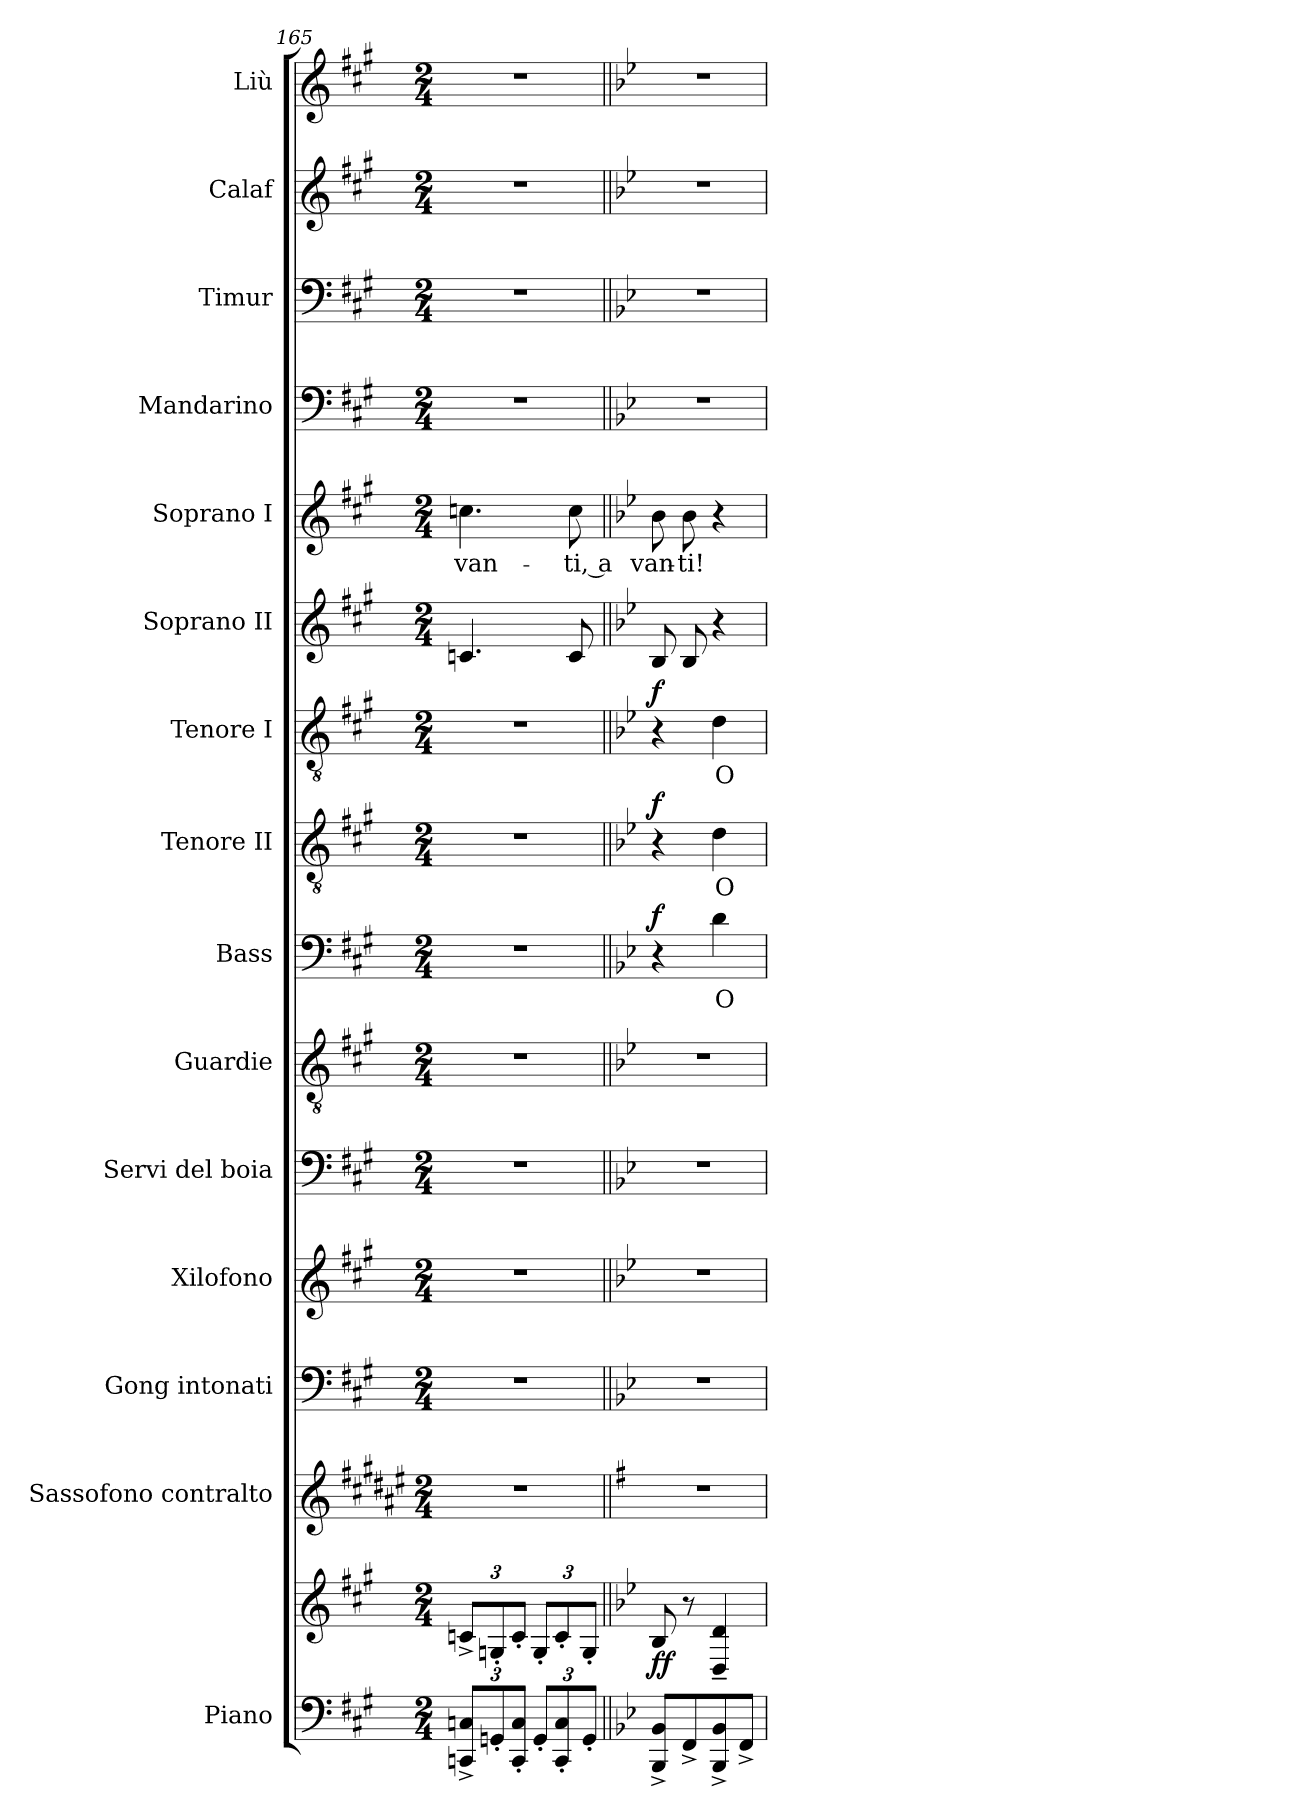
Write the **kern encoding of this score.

**kern	**kern	**dynam	**kern	**kern	**kern	**kern	**kern	**kern	**text	**dynam	**kern	**text	**dynam	**kern	**text	**dynam	**kern	**kern	**text	**kern	**kern	**kern	**kern
*part15	*part15	*part15	*part14	*part13	*part12	*part11	*part10	*part9	*part9	*part9	*part8	*part8	*part8	*part7	*part7	*part7	*part6	*part5	*part5	*part4	*part3	*part2	*part1
*staff16	*staff15	*staff15/16	*staff14	*staff13	*staff12	*staff11	*staff10	*staff9	*staff9	*staff9	*staff8	*staff8	*staff8	*staff7	*staff7	*staff7	*staff6	*staff5	*staff5	*staff4	*staff3	*staff2	*staff1
*I"Piano	*	*	*I"Sassofono contralto	*I"Gong intonati	*I"Xilofono	*I"Servi del boia	*I"Guardie	*I"Bass	*	*	*I"Tenore II	*	*	*I"Tenore I	*	*	*I"Soprano II	*I"Soprano I	*	*I"Mandarino	*I"Timur	*I"Calaf	*I"Liù
*I'Pno.	*	*	*	*I'Gong int.	*I'Xil.	*I'Ser.B.	*I'G.	*I'B.	*	*	*I'T. II	*	*	*I'T. I	*	*	*I'S. II	*I'S. I	*	*I'M.	*I'T.	*I'C.	*I'L.
*clefF4	*clefG2	*	*clefG2	*clefF4	*clefG2	*clefF4	*clefGv2	*clefF4	*	*	*clefGv2	*	*	*clefGv2	*	*	*clefG2	*clefG2	*	*clefF4	*clefF4	*clefG2	*clefG2
*	*	*	*ITrd5c9	*	*ITrd-7c-12	*	*	*	*	*	*	*	*	*	*	*	*	*	*	*	*	*	*
*k[f#c#g#]	*k[f#c#g#]	*	*k[f#c#g#]	*k[f#c#g#]	*k[f#c#g#]	*k[f#c#g#]	*k[f#c#g#]	*k[f#c#g#]	*	*	*k[f#c#g#]	*	*	*k[f#c#g#]	*	*	*k[f#c#g#]	*k[f#c#g#]	*	*k[f#c#g#]	*k[f#c#g#]	*k[f#c#g#]	*k[f#c#g#]
*M2/4	*M2/4	*	*M2/4	*M2/4	*M2/4	*M2/4	*M2/4	*M2/4	*	*	*M2/4	*	*	*M2/4	*	*	*M2/4	*M2/4	*	*M2/4	*M2/4	*M2/4	*M2/4
*Xbrackettup	*Xbrackettup	*	*	*	*	*	*	*	*	*	*	*	*	*	*	*	*	*	*	*	*	*	*
=165	=165	=165	=165	=165	=165	=165	=165	=165	=165	=165	=165	=165	=165	=165	=165	=165	=165	=165	=165	=165	=165	=165	=165
!	!	!	!	!	!	!	!	!	!	!	!	!	!	!	!	!	!	!	!LO:LY:b	!	!	!	!
12CCn/^ 12Cn/^L	12cn^/L	.	2r	2r	2r	2r	2r	2r	.	.	2r	.	.	2r	.	.	4.cn/	4.ccn\	-van-	2r	2r	2r	2r
12GGn'/	12Gn'/	.	.	.	.	.	.	.	.	.	.	.	.	.	.	.	.	.	.	.	.	.	.
12CC/' 12C/'J	12c'/J	.	.	.	.	.	.	.	.	.	.	.	.	.	.	.	.	.	.	.	.	.	.
12GG'/L	12G'/L	.	.	.	.	.	.	.	.	.	.	.	.	.	.	.	.	.	.	.	.	.	.
12CC/' 12C/'	12c'/	.	.	.	.	.	.	.	.	.	.	.	.	.	.	.	.	.	.	.	.	.	.
!	!	!	!	!	!	!	!	!	!	!	!	!	!	!	!	!	!	!	!LO:LY:b	!	!	!	!
.	.	.	.	.	.	.	.	.	.	.	.	.	.	.	.	.	8c/	8cc\	-ti, a	.	.	.	.
12GG'/J	12G'/J	.	.	.	.	.	.	.	.	.	.	.	.	.	.	.	.	.	.	.	.	.	.
=166||	=166||	=166||	=166||	=166||	=166||	=166||	=166||	=166||	=166||	=166||	=166||	=166||	=166||	=166||	=166||	=166||	=166||	=166||	=166||	=166||	=166||	=166||	=166||
*k[b-e-]	*k[b-e-]	*	*k[b-e-]	*k[b-e-]	*k[b-e-]	*k[b-e-]	*k[b-e-]	*k[b-e-]	*	*	*k[b-e-]	*	*	*k[b-e-]	*	*	*k[b-e-]	*k[b-e-]	*	*k[b-e-]	*k[b-e-]	*k[b-e-]	*k[b-e-]
*	*	*	*	*	*	*	*	*	*	*	*	*	*	*	*	*	*	*	*	*	*	*	*MM104
!	!	!LO:DY:b	!	!	!	!	!	!	!	!LO:DY:b	!	!	!LO:DY:b	!	!	!LO:DY:b	!	!	!LO:LY:b	!	!	!	!
8BBB-/^ 8BB-/^L	8B-/	ff	2r	2r	2r	2r	2r	4r	.	f	4r	.	f	4r	.	f	8B-/	8b-\	van-	2r	2r	2r	2r
!	!	!	!	!	!	!	!	!	!	!	!	!	!	!	!	!	!	!	!LO:LY:b	!	!	!	!
8FF^/	8r	.	.	.	.	.	.	.	.	.	.	.	.	.	.	.	8B-/	8b-\	-ti!	.	.	.	.
!	!	!	!	!	!	!	!	!	!LO:LY:b	!	!	!LO:LY:b	!	!	!LO:LY:b	!	!	!	!	!	!	!	!
8BBB-/^ 8BB-/^	4D/~ 4d/~	.	.	.	.	.	.	4d\	O	.	4d\	O	.	4d\	O	.	4r	4r	.	.	.	.	.
8FF^/J	.	.	.	.	.	.	.	.	.	.	.	.	.	.	.	.	.	.	.	.	.	.	.
=	=	=	=	=	=	=	=	=	=	=	=	=	=	=	=	=	=	=	=	=	=	=	=
*-	*-	*-	*-	*-	*-	*-	*-	*-	*-	*-	*-	*-	*-	*-	*-	*-	*-	*-	*-	*-	*-	*-	*-
